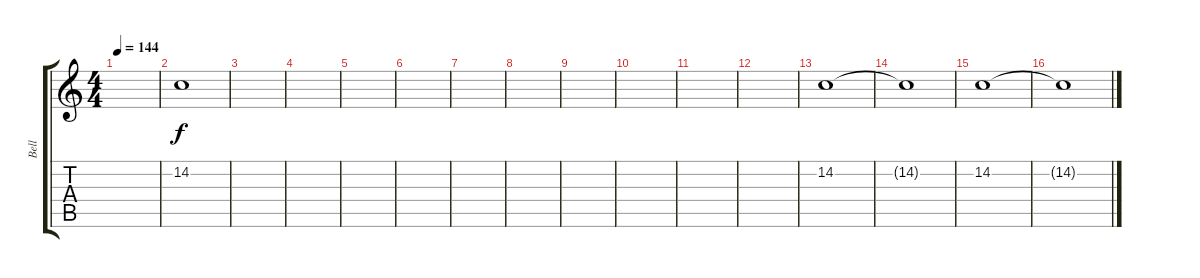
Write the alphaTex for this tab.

\track ("Bell" "Bell") {instrument fx3crystal}
\staff {score tabs}
\tuning (Eb4 Bb3 Gb3 Db3 Ab2 Eb2) {hide}
\ts (4 4)
\tempo 144
\clef g2
\ks c
|
14.2.1 |
|
|
|
|
|
|
|
|
|
|
14.2.1 |
14.2{t}.1 |
14.2.1 |
14.2{t}.1
